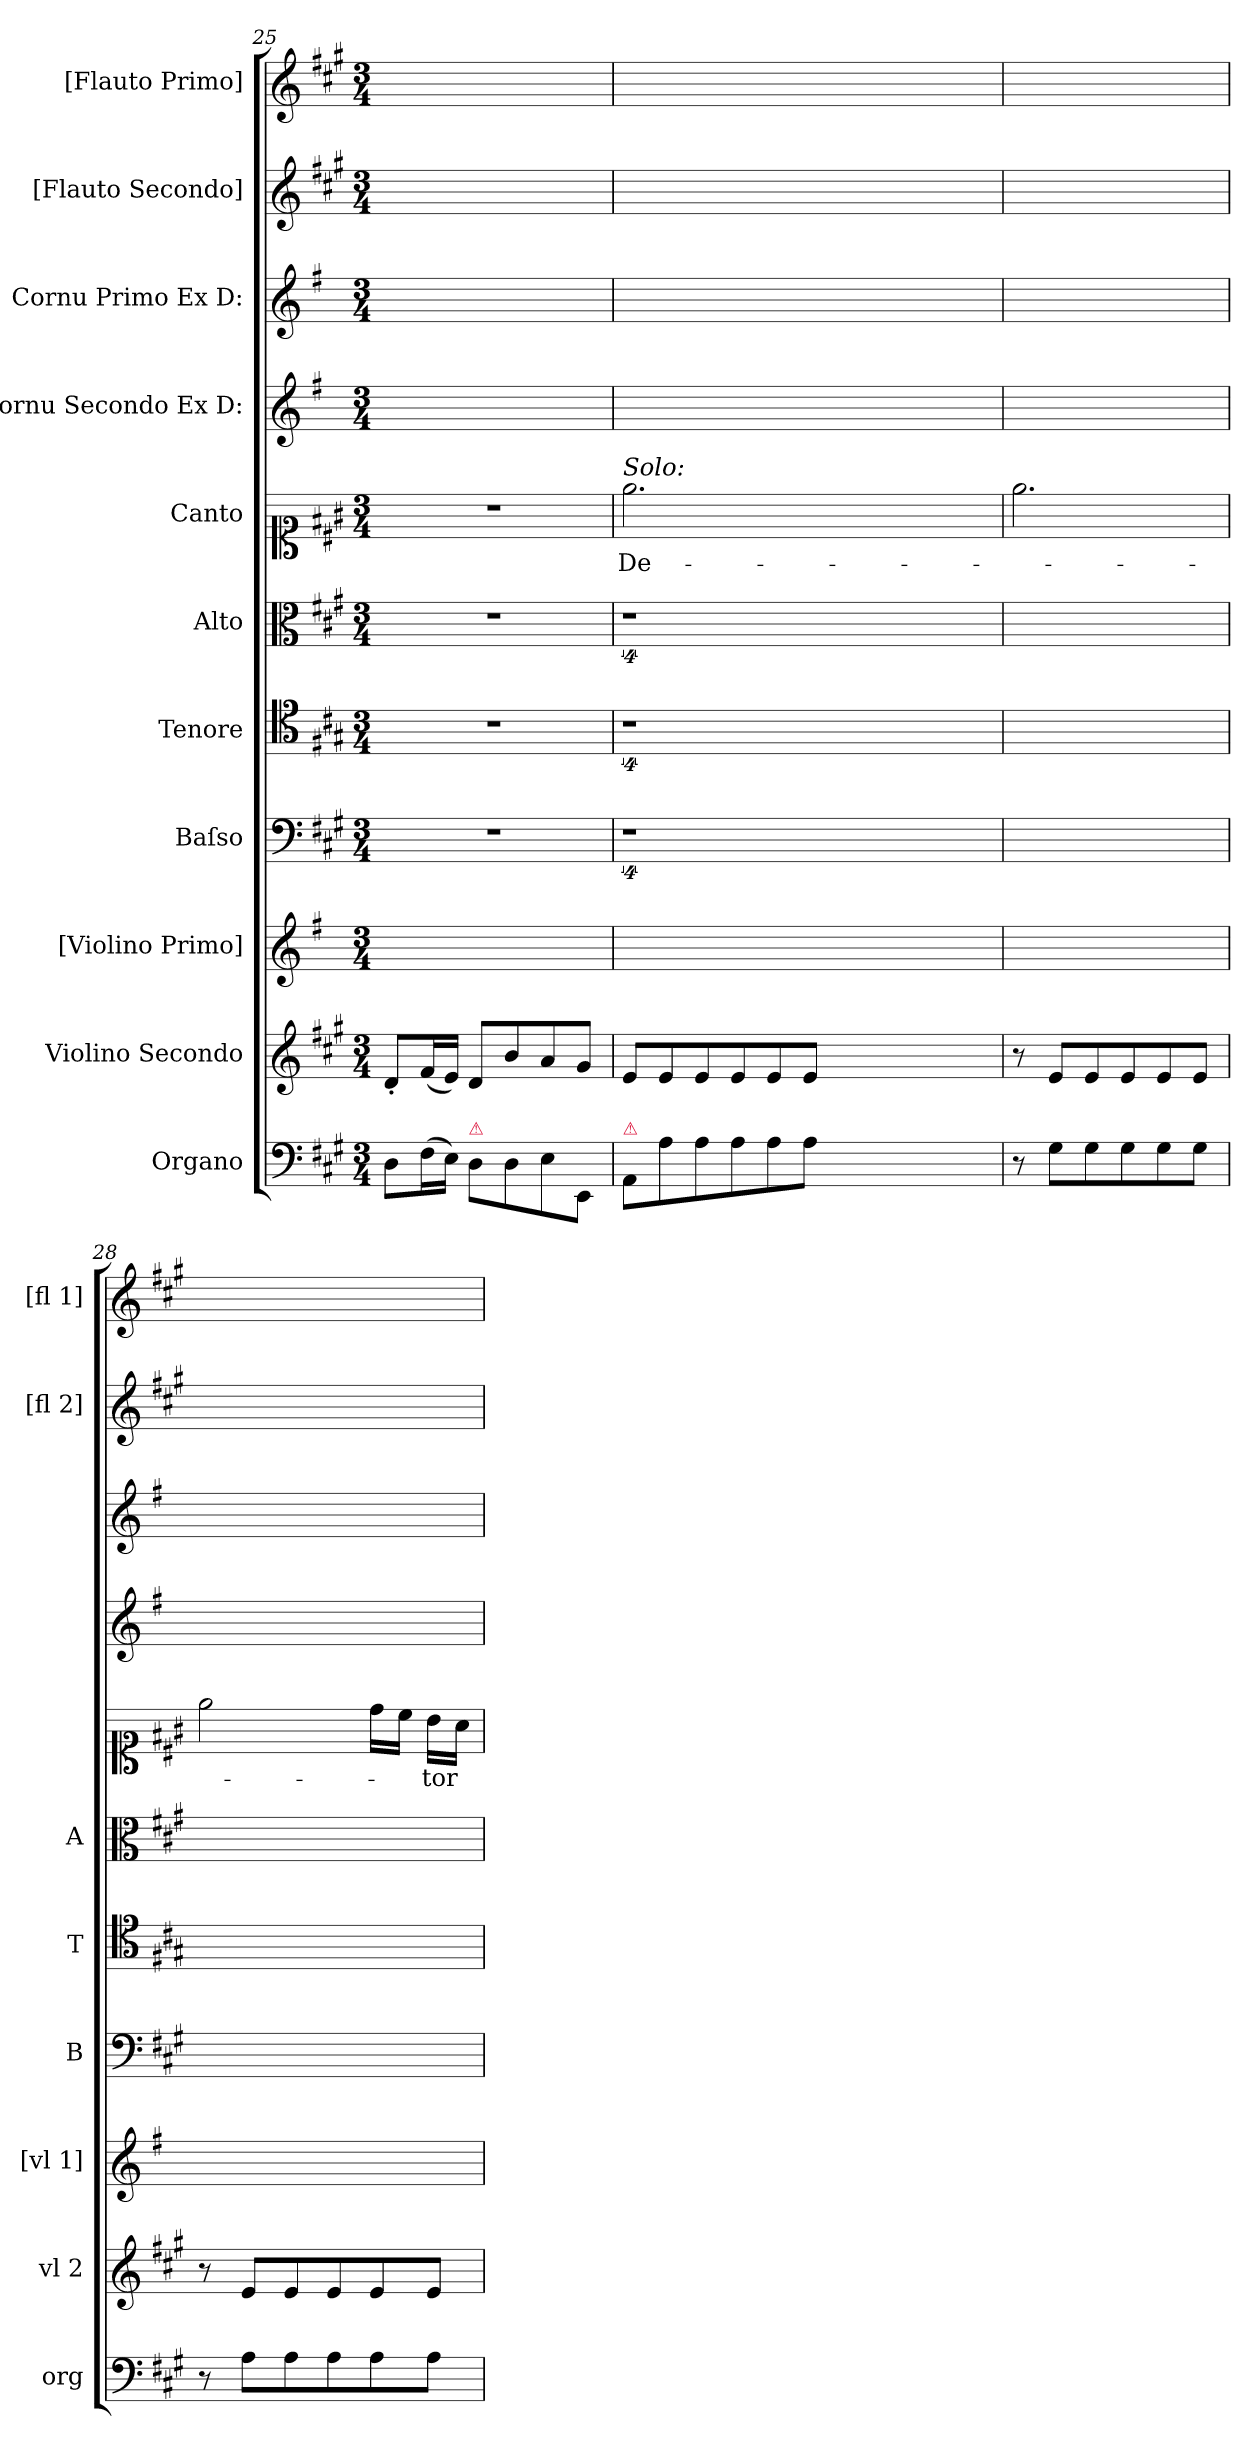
**kern	**dynam	**kern	**dynam	**kern	**kern	**kern	**kern	**kern	**text	**kern	**kern	**kern	**kern
*part11	*part11	*part10	*part10	*part9	*part8	*part7	*part6	*part5	*part5	*part4	*part3	*part2	*part1
*staff11	*staff11	*staff10	*staff10	*staff9	*staff8	*staff7	*staff6	*staff5	*staff5	*staff4	*staff3	*staff2	*staff1
*I"Organo	*	*I"Violino Secondo	*	*I"[Violino Primo]	*I"Baſso	*I"Tenore	*I"Alto	*I"Canto	*	*I"Cornu Secondo Ex D:	*I"Cornu Primo Ex D:	*I"[Flauto Secondo]	*I"[Flauto Primo]
*I'org	*	*I'vl 2	*	*I'[vl 1]	*I'B	*I'T	*I'A	*	*	*	*	*I'[fl 2]	*I'[fl 1]
*clefF4	*	*clefG2	*	*clefG2	*clefF4	*clefC4	*clefC3	*clefC1	*	*clefG2	*clefG2	*clefG2	*clefG2
*	*	*	*	*ITrd-1c-2	*	*	*	*	*	*ITrd-1c-2	*ITrd-1c-2	*	*
*k[f#c#g#]	*	*k[f#c#g#]	*	*k[f#c#g#]	*k[f#c#g#]	*k[f#c#g#]	*k[f#c#g#]	*k[f#c#g#]	*	*k[f#c#g#]	*k[f#c#g#]	*k[f#c#g#]	*k[f#c#g#]
*f#:	*	*f#:	*	*f#:	*f#:	*f#:	*f#:	*f#:	*	*f#:	*f#:	*f#:	*f#:
*M3/4	*	*M3/4	*	*M3/4	*M3/4	*M3/4	*M3/4	*M3/4	*	*M3/4	*M3/4	*M3/4	*M3/4
=25	=25	=25	=25	=25	=25	=25	=25	=25	=25	=25	=25	=25	=25
8D\L	.	8d'/L	.	2.ryy	2.r	2.r	2.r	2.r	.	2.ryy	2.ryy	2.ryy	2.ryy
(16F#\L	.	(16f#/L	.	.	.	.	.	.	.	.	.	.	.
16E\JJ)	.	16e/JJ)	.	.	.	.	.	.	.	.	.	.	.
!LO:TX:a:color=crimson:t=⚠	!	!	!	!	!	!	!	!	!	!	!	!	!
8D\L	.	8d/L	.	.	.	.	.	.	.	.	.	.	.
8D\	.	8b/	.	.	.	.	.	.	.	.	.	.	.
8E\	.	8a/	.	.	.	.	.	.	.	.	.	.	.
8EE/J	.	8g#/J	.	.	.	.	.	.	.	.	.	.	.
=26	=26	=26	=26	=26	=26	=26	=26	=26	=26	=26	=26	=26	=26
!	!	!	!	!	!	!	!	!LO:TX:a:i:t=Solo&colon;	!	!	!	!	!
!LO:TX:a:color=crimson:t=⚠	!	!	!	!	!	!	!	!	!	!	!	!	!
!	!LO:DY:a	!	!LO:DY:a	!	!	!	!	!	!	!	!	!	!
8AA/L	pio&colon;	8e/L	p&colon;	2.ryy	4%9r	4%9r	4%9r	2.ee\	De-	2.ryy	2.ryy	2.ryy	2.ryy
8A\	.	8e/	.	.	.	.	.	.	.	.	.	.	.
8A\	.	8e/	.	.	.	.	.	.	.	.	.	.	.
8A\	.	8e/	.	.	.	.	.	.	.	.	.	.	.
8A\	.	8e/	.	.	.	.	.	.	.	.	.	.	.
8A\J	.	8e/J	.	.	.	.	.	.	.	.	.	.	.
1.ryy	.	1.ryy	.	1.ryy	.	.	.	1.ryy	.	1.ryy	1.ryy	1.ryy	1.ryy
=27	=27	=27	=27	=27	=27	=27	=27	=27	=27	=27	=27	=27	=27
8r	.	8r	.	2.ryy	2.ryy	2.ryy	2.ryy	2.ee\	.	2.ryy	2.ryy	2.ryy	2.ryy
8G#\L	.	8e/L	.	.	.	.	.	.	.	.	.	.	.
8G#\	.	8e/	.	.	.	.	.	.	.	.	.	.	.
8G#\	.	8e/	.	.	.	.	.	.	.	.	.	.	.
8G#\	.	8e/	.	.	.	.	.	.	.	.	.	.	.
8G#\J	.	8e/J	.	.	.	.	.	.	.	.	.	.	.
=28	=28	=28	=28	=28	=28	=28	=28	=28	=28	=28	=28	=28	=28
8r	.	8r	.	2.ryy	2.ryy	2.ryy	2.ryy	2ee\	.	2.ryy	2.ryy	2.ryy	2.ryy
8A\L	.	8e/L	.	.	.	.	.	.	.	.	.	.	.
8A\	.	8e/	.	.	.	.	.	.	.	.	.	.	.
8A\	.	8e/	.	.	.	.	.	.	.	.	.	.	.
8A\	.	8e/	.	.	.	.	.	16dd\LL	.	.	.	.	.
.	.	.	.	.	.	.	.	16cc#\JJ	.	.	.	.	.
8A\J	.	8e/J	.	.	.	.	.	16b\LL	-tor	.	.	.	.
.	.	.	.	.	.	.	.	16a\JJ	.	.	.	.	.
=	=	=	=	=	=	=	=	=	=	=	=	=	=
*-	*-	*-	*-	*-	*-	*-	*-	*-	*-	*-	*-	*-	*-
